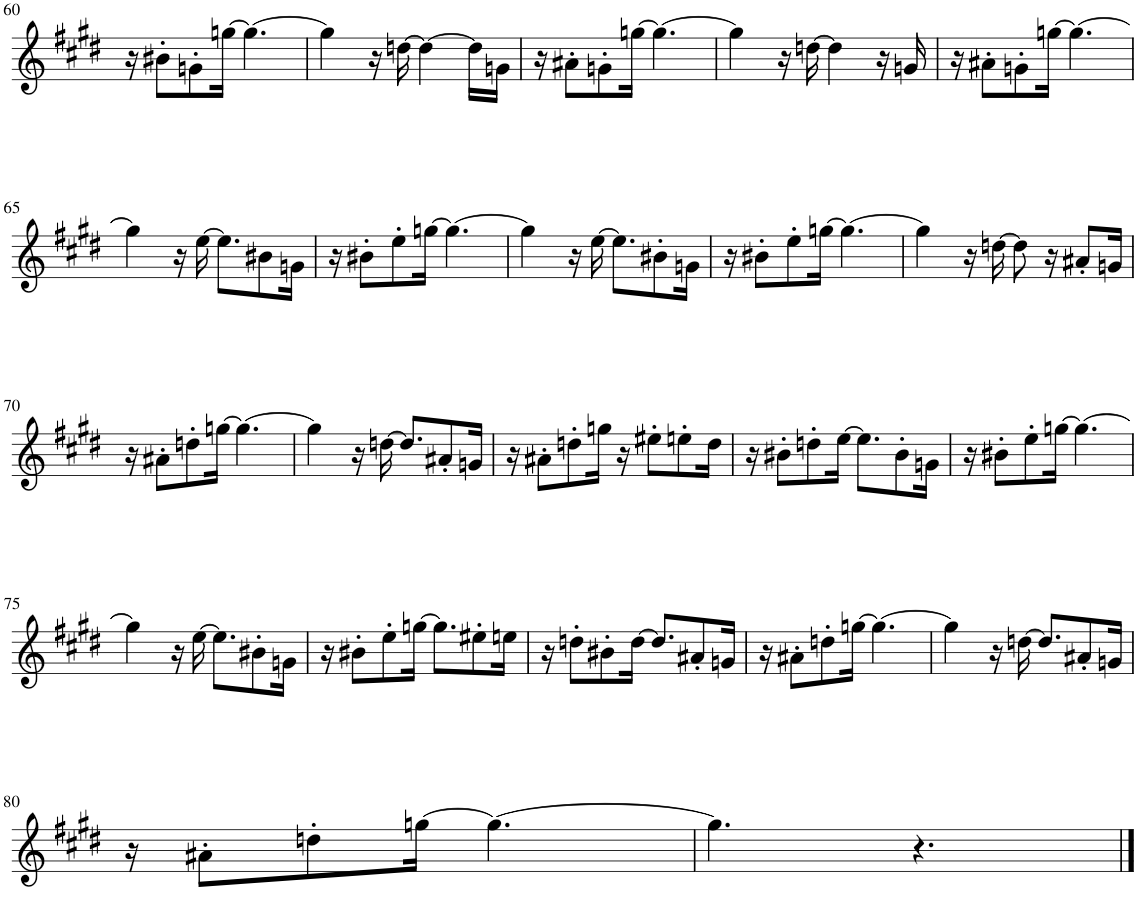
**kern
*part1
*staff1
*I"Piano, Fluite
*I'Pno.
!!LO:PB:g=z
*clefG2
*k[f#c#g#d#]
*M6/8
=60
16r
8b#X'\L
8gn'\
[16ggn\Jk
4.gg\_
=61
4gg\]
16r
[16ddn\
4dd\_
16dd\LL]
16gn\JJ
=62
16r
8a#X'\L
8gn'\
[16ggn\Jk
4.gg\_
=63
4gg\]
16r
[16ddn\
4dd\]
16r
16gn/
=64
16r
8a#X'\L
8gn'\
[16ggn\Jk
4.gg\_
!!LO:LB:g=z
=65
4gg\]
16r
[16ee\
8.ee\L]
8b#X\
16gn\Jk
=66
16r
8b#X'\L
8ee'\
[16ggn\Jk
4.gg\_
=67
4gg\]
16r
[16ee\
8.ee\L]
8b#X'\
16gn\Jk
=68
16r
8b#X'\L
8ee'\
[16ggn\Jk
4.gg\_
=69
4gg\]
16r
[16ddn\
8dd\]
16r
8a#X'/L
16gn/Jk
!!LO:LB:g=z
=70
16r
8a#X'\L
8ddn'\
[16ggn\Jk
4.gg\_
=71
4gg\]
16r
[16ddn\
8.dd/L]
8a#X'/
16gn/Jk
=72
16r
8a#X'\L
8ddn'\
16ggn\Jk
16r
8ee#X'\L
8een'\
16dd\Jk
=73
16r
8b#X'\L
8ddn'\
[16ee\Jk
8.ee\L]
8b#'\
16gn\Jk
=74
16r
8b#X'\L
8ee'\
[16ggn\Jk
4.gg\_
!!LO:LB:g=z
=75
4gg\]
16r
[16ee\
8.ee\L]
8b#X'\
16gn\Jk
=76
16r
8b#X'\L
8ee'\
[16ggn\Jk
8.gg\L]
8ee#X'\
16een\Jk
=77
16r
8ddn'\L
8b#X'\
[16dd\Jk
8.dd/L]
8a#X'/
16gn/Jk
=78
16r
8a#X'\L
8ddn'\
[16ggn\Jk
4.gg\_
=79
4gg\]
16r
[16ddn\
8.dd/L]
8a#X'/
16gn/Jk
!!LO:LB:g=z
=80
16r
8a#X'\L
8ddn'\
[16ggn\Jk
4.gg\_
=81
4.gg\]
4.r
==
*-
